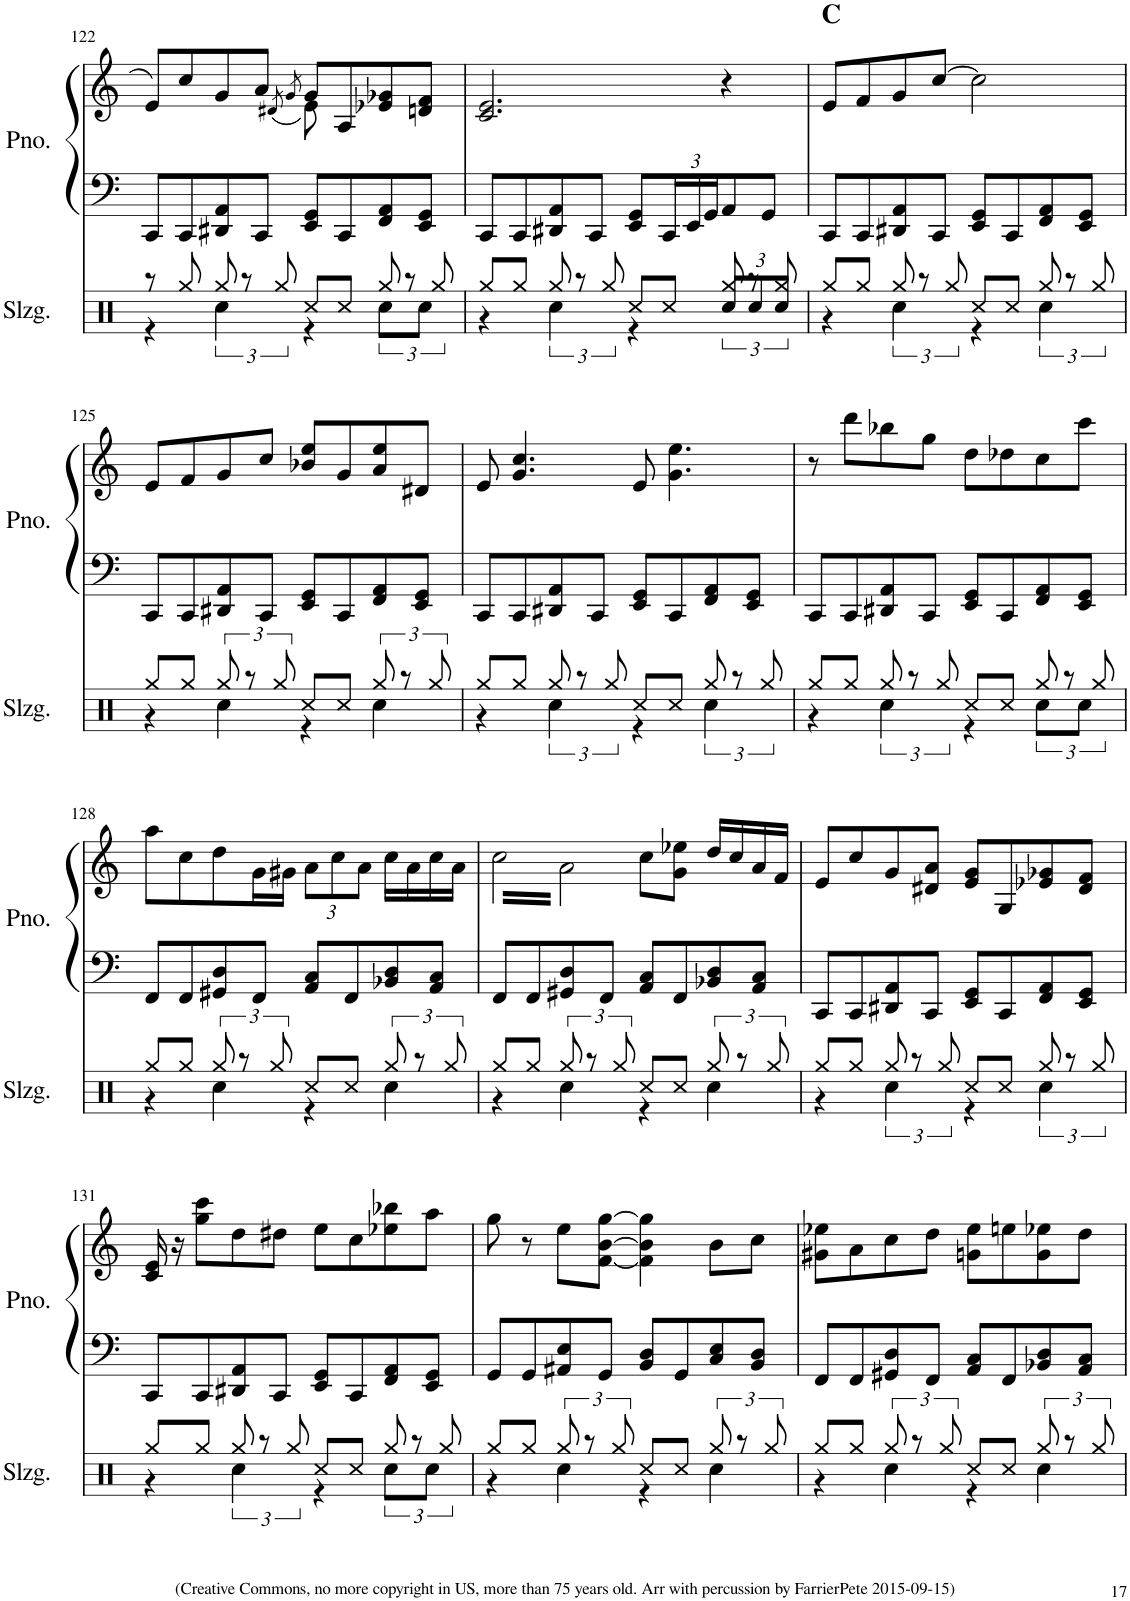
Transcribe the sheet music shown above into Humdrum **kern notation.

**kern	**kern	**kern
*part2	*part1	*part1
*staff3	*staff2	*staff1
*I"Schlagzeug	*I"Klavier	*
*I'Slzg.	*	*
!!LO:PB:g=z
*clefX	*clefF4	*clefG2
*k[]	*k[]	*k[]
*M2/2	*M2/2	*M2/2
*met(c|)	*met(c|)	*met(c|)
=122	=122	=122
*^	*	*^
8r	4r	8CC/L	8e/L	2ryy
8Rgg/	.	8CC/	8cc/	.
12Rgg/	4Rcc\	8DD#X/ 8AA/	8g/	.
12r	.	.	.	.
.	.	8CC/J	8a/J	.
12Rgg/	.	.	.	.
.	.	.	8qg/	(8qd#X/
8Rcc/L	4r	8EE/ 8GG/L	8g/L	8e\)
8Rcc/J	.	8CC/	8A/	4.ryy
12Rgg/	8Rcc\L	8FF/ 8AA/	8e-X/ 8g-X/	.
12r	.	.	.	.
.	8Rcc\J	8EE/ 8GG/J	8dn/ 8f/J	.
12Rgg/	.	.	.	.
*	*	*	*v	*v
=123	=123	=123	=123
8Rgg/L	4r	8CC/L	2.c/ 2.e/
8Rgg/J	.	8CC/	.
12Rgg/	4Rcc\	8DD#X/ 8AA/	.
12r	.	.	.
.	.	8CC/J	.
12Rgg/	.	.	.
8Rcc/L	4r	8EE/ 8GG/L	.
*	*	*Xbrackettup	*
8Rcc/J	.	24CC/L	.
.	.	24EE/	.
.	.	24GG/J	.
*	*Xbrackettup	*	*
12Rgg/	12Rcc/L	8AA/	4r
12r	12Rcc/	.	.
.	.	8GG/J	.
12Rgg/	12Rcc/J	.	.
=124	=124	=124	=124
!	!	!	!LO:TX:a:B:t=C
8Rgg/L	4r	8CC/L	8e/L
8Rgg/J	.	8CC/	8f/
*brackettup	*	*	*
12Rgg/	4Rcc\	8DD#X/ 8AA/	8g/
12r	.	.	.
.	.	8CC/J	[8cc/J
12Rgg/	.	.	.
8Rcc/L	4r	8EE/ 8GG/L	2cc\]
8Rcc/J	.	8CC/	.
12Rgg/	4Rcc\	8FF/ 8AA/	.
12r	.	.	.
.	.	8EE/ 8GG/J	.
12Rgg/	.	.	.
!!LO:LB:g=z
=125	=125	=125	=125
8Rgg/L	4r	8CC/L	8e/L
8Rgg/J	.	8CC/	8f/
12Rgg/	4Rcc\	8DD#X/ 8AA/	8g/
12r	.	.	.
.	.	8CC/J	8cc/J
12Rgg/	.	.	.
8Rcc/L	4r	8EE/ 8GG/L	8b-X/ 8ee/L
8Rcc/J	.	8CC/	8g/
12Rgg/	4Rcc\	8FF/ 8AA/	8a/ 8ee/
12r	.	.	.
.	.	8EE/ 8GG/J	8d#X/J
12Rgg/	.	.	.
=126	=126	=126	=126
8Rgg/L	4r	8CC/L	8e/
8Rgg/J	.	8CC/	4.g/ 4.cc/
12Rgg/	4Rcc\	8DD#X/ 8AA/	.
12r	.	.	.
.	.	8CC/J	.
12Rgg/	.	.	.
8Rcc/L	4r	8EE/ 8GG/L	8e/
8Rcc/J	.	8CC/	4.g\ 4.ee\
12Rgg/	4Rcc\	8FF/ 8AA/	.
12r	.	.	.
.	.	8EE/ 8GG/J	.
12Rgg/	.	.	.
=127	=127	=127	=127
8Rgg/L	4r	8CC/L	8r
8Rgg/J	.	8CC/	8ddd\L
12Rgg/	4Rcc\	8DD#X/ 8AA/	8bb-X\
12r	.	.	.
.	.	8CC/J	8gg\J
12Rgg/	.	.	.
8Rcc/L	4r	8EE/ 8GG/L	8dd\L
8Rcc/J	.	8CC/	8dd-X\
12Rgg/	8Rcc\L	8FF/ 8AA/	8cc\
12r	.	.	.
.	8Rcc\J	8EE/ 8GG/J	8ccc\J
12Rgg/	.	.	.
!!LO:LB:g=z
=128	=128	=128	=128
8Rgg/L	4r	8FF/L	8aa\L
8Rgg/J	.	8FF/	8cc\
12Rgg/	4Rcc\	8GG#X/ 8D/	8dd\
12r	.	.	.
.	.	8FF/J	16g\L
12Rgg/	.	.	.
.	.	.	16g#X\JJ
*	*	*	*Xbrackettup
8Rcc/L	4r	8AA/ 8C/L	12a\L
.	.	.	12cc\
8Rcc/J	.	8FF/	.
.	.	.	12a\J
12Rgg/	4Rcc\	8BB-X/ 8D/	16cc\LL
.	.	.	16a\
12r	.	.	.
.	.	8AA/ 8C/J	16cc\
12Rgg/	.	.	.
.	.	.	16a\JJ
=129	=129	=129	=129
*	*	*	*brackettup
*	*	*	*tremolo
8Rgg/L	4r	8FF/L	32cc\LLL
.	.	.	32a\
.	.	.	32cc\
.	.	.	32a\
8Rgg/J	.	8FF/	32cc\
.	.	.	32a\
.	.	.	32cc\
.	.	.	32a\
12Rgg/	4Rcc\	8GG#X/ 8D/	32cc\
.	.	.	32a\
.	.	.	32cc\
12r	.	.	.
.	.	.	32a\
.	.	8FF/J	32cc\
.	.	.	32a\
12Rgg/	.	.	.
.	.	.	32cc\
.	.	.	32a\JJJ
*	*	*	*Xtremolo
8Rcc/L	4r	8AA/ 8C/L	8cc\L
.	.	.	.
.	.	.	.
.	.	.	.
8Rcc/J	.	8FF/	8g\ 8ee-X\J
.	.	.	.
.	.	.	.
.	.	.	.
12Rgg/	4Rcc\	8BB-X/ 8D/	16dd/LL
.	.	.	16cc/
12r	.	.	.
.	.	8AA/ 8C/J	16a/
12Rgg/	.	.	.
.	.	.	16f/JJ
=130	=130	=130	=130
8Rgg/L	4r	8CC/L	8e/L
8Rgg/J	.	8CC/	8cc/
12Rgg/	4Rcc\	8DD#X/ 8AA/	8g/
12r	.	.	.
.	.	8CC/J	8d#X/ 8a/J
12Rgg/	.	.	.
8Rcc/L	4r	8EE/ 8GG/L	8e/ 8g/L
8Rcc/J	.	8CC/	8G/
12Rgg/	4Rcc\	8FF/ 8AA/	8e-X/ 8g-X/
12r	.	.	.
.	.	8EE/ 8GG/J	8d#/ 8f/J
12Rgg/	.	.	.
!!LO:LB:g=z
=131	=131	=131	=131
8Rgg/L	4r	8CC/L	16c/ 16e/
.	.	.	16r
8Rgg/J	.	8CC/	8gg\ 8ccc\L
12Rgg/	4Rcc\	8DD#X/ 8AA/	8dd\
12r	.	.	.
.	.	8CC/J	8dd#X\J
12Rgg/	.	.	.
8Rcc/L	4r	8EE/ 8GG/L	8ee\L
8Rcc/J	.	8CC/	8cc\
12Rgg/	8Rcc\L	8FF/ 8AA/	8ee-X\ 8bb-X\
12r	.	.	.
.	8Rcc\J	8EE/ 8GG/J	8aa\J
12Rgg/	.	.	.
=132	=132	=132	=132
8Rgg/L	4r	8GG/L	8gg\
8Rgg/J	.	8GG/	8r
12Rgg/	4Rcc\	8AA#X/ 8E/	8ee\L
12r	.	.	.
.	.	8GG/J	[8f\ [8b\ [8gg\J
12Rgg/	.	.	.
8Rcc/L	4r	8BB/ 8D/L	4f\] 4b\] 4gg\]
8Rcc/J	.	8GG/	.
12Rgg/	4Rcc\	8C/ 8E/	8b\L
12r	.	.	.
.	.	8BB/ 8D/J	8cc\J
12Rgg/	.	.	.
=133	=133	=133	=133
8Rgg/L	4r	8FF/L	8g#X\ 8ee-X\L
8Rgg/J	.	8FF/	8a\
12Rgg/	4Rcc\	8GG#X/ 8D/	8cc\
12r	.	.	.
.	.	8FF/J	8dd\J
12Rgg/	.	.	.
8Rcc/L	4r	8AA/ 8C/L	8gn\ 8ee-\L
8Rcc/J	.	8FF/	8een\
12Rgg/	4Rcc\	8BB-X/ 8D/	8g\ 8ee-X\
12r	.	.	.
.	.	8AA/ 8C/J	8dd\J
12Rgg/	.	.	.
*v	*v	*	*
=	=	=
*-	*-	*-
